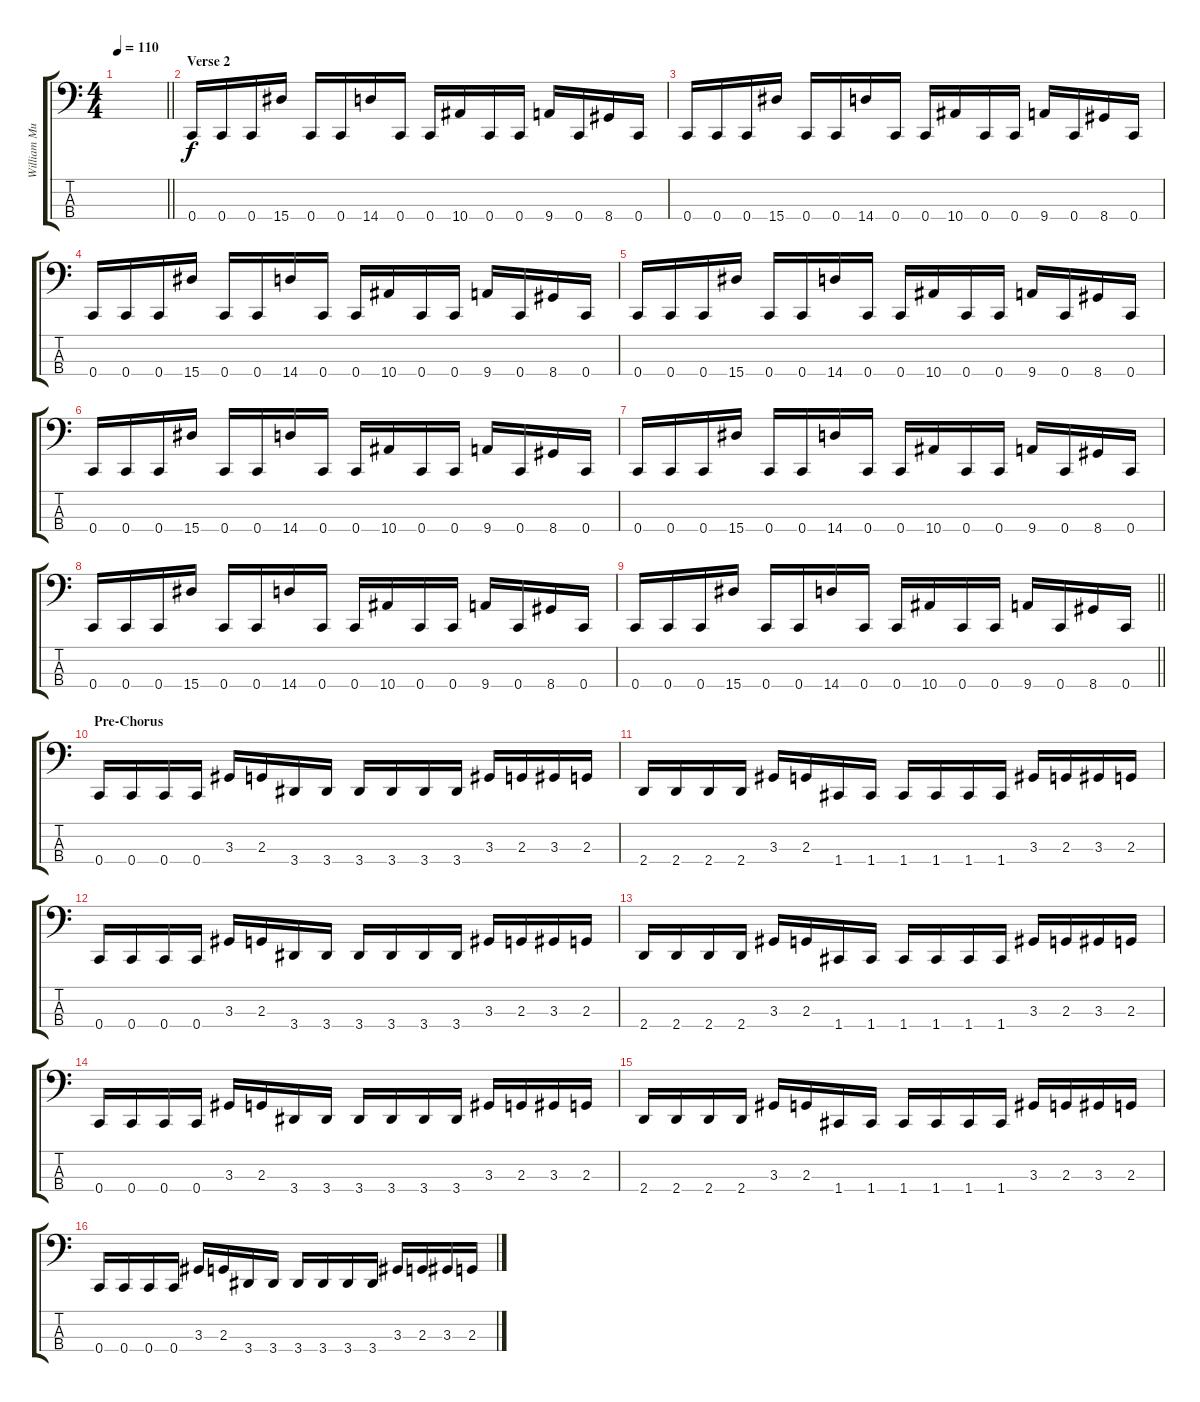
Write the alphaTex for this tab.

\track ("William Murderface (Bass)" "William Mu") {instrument electricbasspick}
\staff {score tabs}
\tuning (Eb2 Bb1 F1 C1) {hide}
\ts (4 4)
\tempo 110
\clef f4
\barLineRight lightlight
\ks c
|
\section ("" "Verse 2")
0.4.16 0.4.16 0.4.16 15.4.16 0.4.16 0.4.16 14.4.16 0.4.16 0.4.16 10.4.16 0.4.16 0.4.16 9.4.16 0.4.16 8.4.16 0.4.16 |
0.4.16 0.4.16 0.4.16 15.4.16 0.4.16 0.4.16 14.4.16 0.4.16 0.4.16 10.4.16 0.4.16 0.4.16 9.4.16 0.4.16 8.4.16 0.4.16 |
0.4.16 0.4.16 0.4.16 15.4.16 0.4.16 0.4.16 14.4.16 0.4.16 0.4.16 10.4.16 0.4.16 0.4.16 9.4.16 0.4.16 8.4.16 0.4.16 |
0.4.16 0.4.16 0.4.16 15.4.16 0.4.16 0.4.16 14.4.16 0.4.16 0.4.16 10.4.16 0.4.16 0.4.16 9.4.16 0.4.16 8.4.16 0.4.16 |
0.4.16 0.4.16 0.4.16 15.4.16 0.4.16 0.4.16 14.4.16 0.4.16 0.4.16 10.4.16 0.4.16 0.4.16 9.4.16 0.4.16 8.4.16 0.4.16 |
0.4.16 0.4.16 0.4.16 15.4.16 0.4.16 0.4.16 14.4.16 0.4.16 0.4.16 10.4.16 0.4.16 0.4.16 9.4.16 0.4.16 8.4.16 0.4.16 |
0.4.16 0.4.16 0.4.16 15.4.16 0.4.16 0.4.16 14.4.16 0.4.16 0.4.16 10.4.16 0.4.16 0.4.16 9.4.16 0.4.16 8.4.16 0.4.16 |
\barLineRight lightlight
0.4.16 0.4.16 0.4.16 15.4.16 0.4.16 0.4.16 14.4.16 0.4.16 0.4.16 10.4.16 0.4.16 0.4.16 9.4.16 0.4.16 8.4.16 0.4.16 |
\section ("" "Pre-Chorus")
0.4.16 0.4.16 0.4.16 0.4.16 3.3.16 2.3.16 3.4.16 3.4.16 3.4.16 3.4.16 3.4.16 3.4.16 3.3.16 2.3.16 3.3.16 2.3.16 |
2.4.16 2.4.16 2.4.16 2.4.16 3.3.16 2.3.16 1.4.16 1.4.16 1.4.16 1.4.16 1.4.16 1.4.16 3.3.16 2.3.16 3.3.16 2.3.16 |
0.4.16 0.4.16 0.4.16 0.4.16 3.3.16 2.3.16 3.4.16 3.4.16 3.4.16 3.4.16 3.4.16 3.4.16 3.3.16 2.3.16 3.3.16 2.3.16 |
2.4.16 2.4.16 2.4.16 2.4.16 3.3.16 2.3.16 1.4.16 1.4.16 1.4.16 1.4.16 1.4.16 1.4.16 3.3.16 2.3.16 3.3.16 2.3.16 |
0.4.16 0.4.16 0.4.16 0.4.16 3.3.16 2.3.16 3.4.16 3.4.16 3.4.16 3.4.16 3.4.16 3.4.16 3.3.16 2.3.16 3.3.16 2.3.16 |
2.4.16 2.4.16 2.4.16 2.4.16 3.3.16 2.3.16 1.4.16 1.4.16 1.4.16 1.4.16 1.4.16 1.4.16 3.3.16 2.3.16 3.3.16 2.3.16 |
0.4.16 0.4.16 0.4.16 0.4.16 3.3.16 2.3.16 3.4.16 3.4.16 3.4.16 3.4.16 3.4.16 3.4.16 3.3.16 2.3.16 3.3.16 2.3.16
